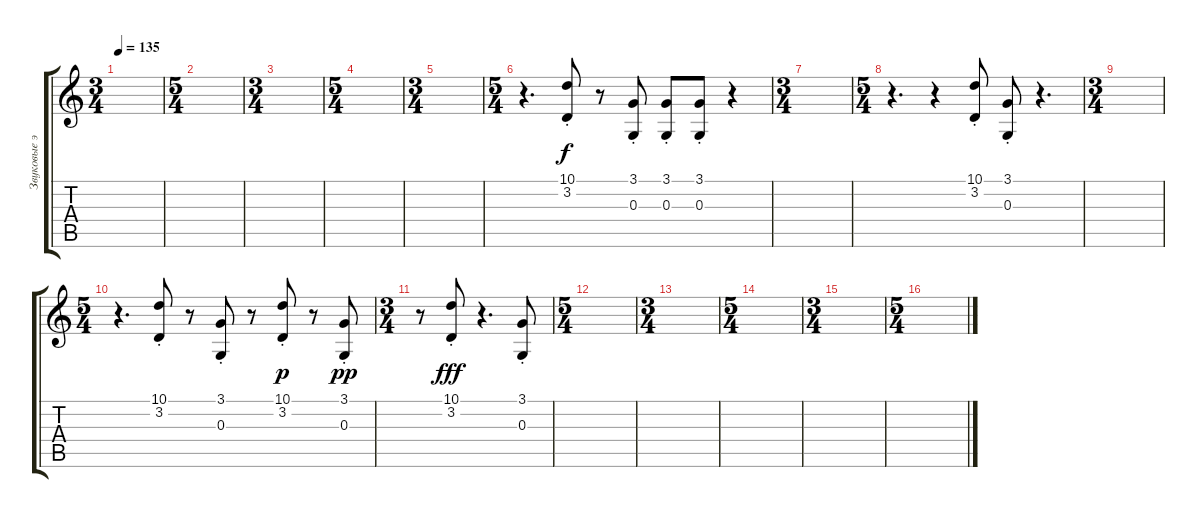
\track ("Звуковые эффекты" "Звуковые э") {instrument guitarfretnoise}
\staff {score tabs}
\tuning (E4 B3 G3 D3 A2 E2) {hide}
\ts (3 4)
\tempo 135
\clef g2
\ks c
|
\ts (5 4)
|
\ts (3 4)
|
\ts (5 4)
|
\ts (3 4)
|
\ts (5 4)
r.4{d} (10.1{st} 3.2{st}).8 r.8 (3.1{st} 0.3{st}).8 (3.1{st} 0.3{st}).8 (3.1{st} 0.3{st}).8 r.4 |
\ts (3 4)
|
\ts (5 4)
r.4{d} r.4 (10.1{st} 3.2{st}).8 (3.1{st} 0.3{st}).8 r.4{d} |
\ts (3 4)
|
\ts (5 4)
r.4{d} (10.1{st} 3.2).8 r.8 (3.1{st} 0.3{st}).8 r.8 (10.1{st} 3.2).8{dy p} r.8 (3.1{st} 0.3{st}).8{dy pp} |
\ts (3 4)
r.8 (10.1{st} 3.2{st}).8{dy fff} r.4{d} (3.1{st} 0.3{st}).8 |
\ts (5 4)
|
\ts (3 4)
|
\ts (5 4)
|
\ts (3 4)
|
\ts (5 4)
